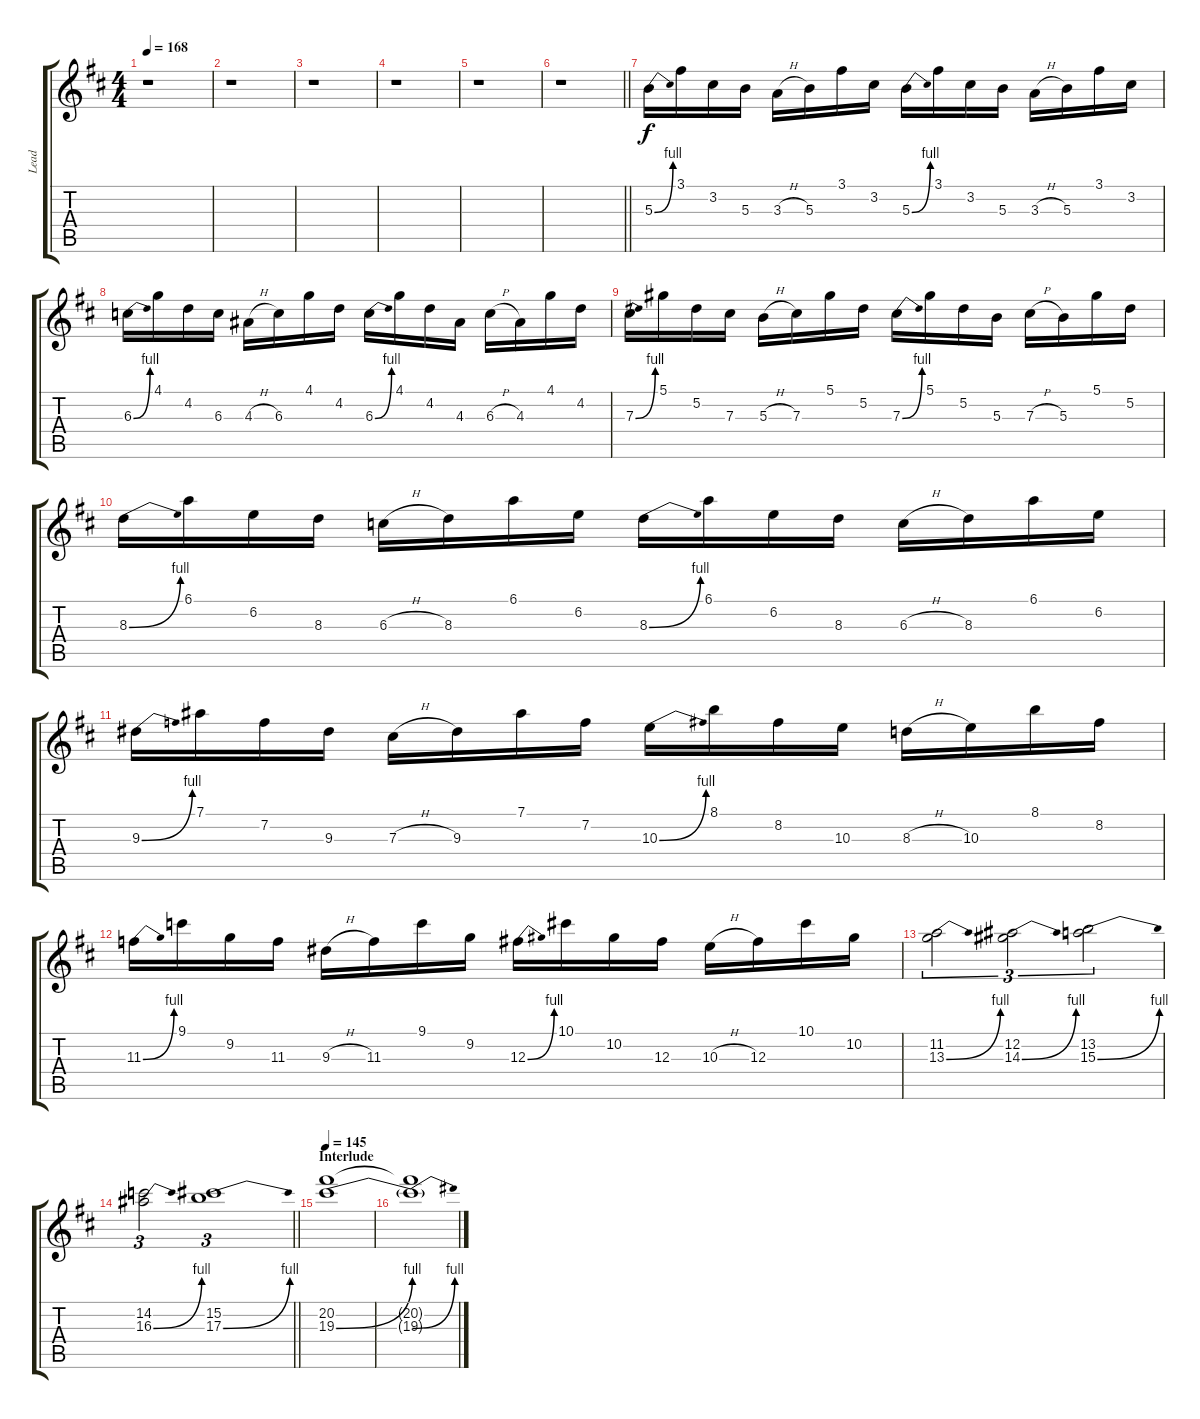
\track ("Lead" "Lead") {instrument distortionguitar}
\staff {score tabs}
\tuning (Eb4 Bb3 Gb3 Db3 Ab2 Eb2) {hide}
\ts (4 4)
\tempo 168
\clef g2
\ks d
r.1{dy f} |
r.1 |
r.1 |
r.1 |
r.1 |
\barLineRight lightlight
r.1 |
5.3{be (bend 0 0 60 4)}.16 3.1.16 3.2.16 5.3.16 3.3{h}.16 5.3.16 3.1.16 3.2.16 5.3{be (bend 0 0 60 4)}.16 3.1.16 3.2.16 5.3.16 3.3{h}.16 5.3.16 3.1.16 3.2.16 |
6.3{be (bend 0 0 60 4)}.16 4.1.16 4.2.16 6.3.16 4.3{h}.16 6.3.16 4.1.16 4.2.16 6.3{be (bend 0 0 60 4)}.16 4.1.16 4.2.16 4.3.16 6.3{h}.16 4.3.16 4.1.16 4.2.16 |
7.3{be (bend 0 0 60 4)}.16 5.1.16 5.2.16 7.3.16 5.3{h}.16 7.3.16 5.1.16 5.2.16 7.3{be (bend 0 0 60 4)}.16 5.1.16 5.2.16 5.3.16 7.3{h}.16 5.3.16 5.1.16 5.2.16 |
8.3{be (bend 0 0 60 4)}.16 6.1.16 6.2.16 8.3.16 6.3{h}.16 8.3.16 6.1.16 6.2.16 8.3{be (bend 0 0 60 4)}.16 6.1.16 6.2.16 8.3.16 6.3{h}.16 8.3.16 6.1.16 6.2.16 |
9.3{be (bend 0 0 60 4)}.16 7.1.16 7.2.16 9.3.16 7.3{h}.16 9.3.16 7.1.16 7.2.16 10.3{be (bend 0 0 60 4)}.16 8.1.16 8.2.16 10.3.16 8.3{h}.16 10.3.16 8.1.16 8.2.16 |
11.3{be (bend 0 0 60 4)}.16 9.1.16 9.2.16 11.3.16 9.3{h}.16 11.3.16 9.1.16 9.2.16 12.3{be (bend 0 0 60 4)}.16 10.1.16 10.2.16 12.3.16 10.3{h}.16 12.3.16 10.1.16 10.2.16 |
(11.2 13.3{be (bend 0 0 60 4)}).2{tu (3 2)} (12.2 14.3{be (bend 0 0 60 4)}).2{tu (3 2)} (13.2 15.3{be (bend 0 0 60 4)}).2{tu (3 2)} |
\barLineRight lightlight
(14.2 16.3{be (bend 0 0 60 4)}).2{tu (3 2)} (15.2 17.3{be (bend 0 0 60 4)}).1{tu (3 2)} |
\section ("" "Interlude")
\tempo 145
(20.2 19.3{be (bend 0 0 60 4)}).1 |
(20.2{t} 19.3{be (bend 0 0 60 4) t}).1
